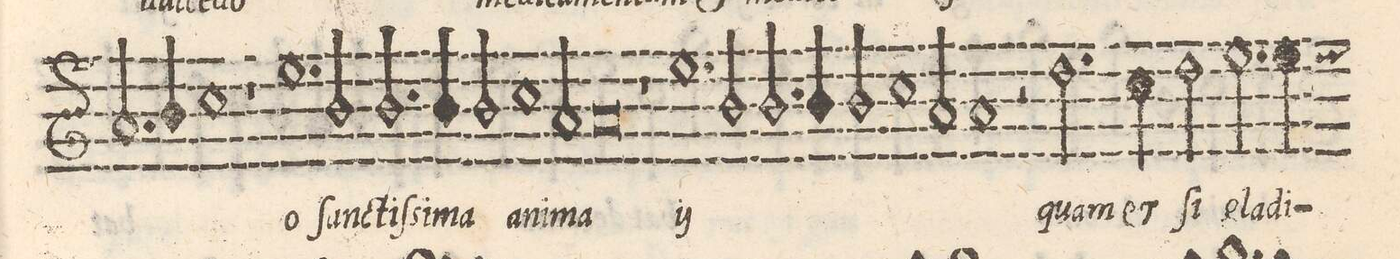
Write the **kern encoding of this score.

**kern	**text
*I"Cantus	*
*clefG2	*
*k[]	*
*met(C|)	*
*M2/1	*
2.a/	-ce
*	*Xij
4b-/	.
=41-	=41-
1cc	.
1r	.
=42-	=42-
1.ee	o
2bny/	ſanc-
=43-	=43-
2.b/	-tiſ-
4b/	-si-
2b/	-ma
1cc\	a-
=44-	=44-
2a/	-ni-
0a	-ma
=45-	=45-
1r	.
=46-	=46-
*	*ij
1.ee	o
2b/	san-
=47-	=47-
2.b/	-ctis-
4b/	-si-
2b/	-ma
1cc\	a-
=48-	=48-
2a/	-ni-
1a	-ma
*	*Xij
=49-	=49-
2r	.
2.dd\	quam
4cc\	et
2dd\	ſi
=50-	=50-
2.ee\	gla-
4ee\	-di-
*-	*-
